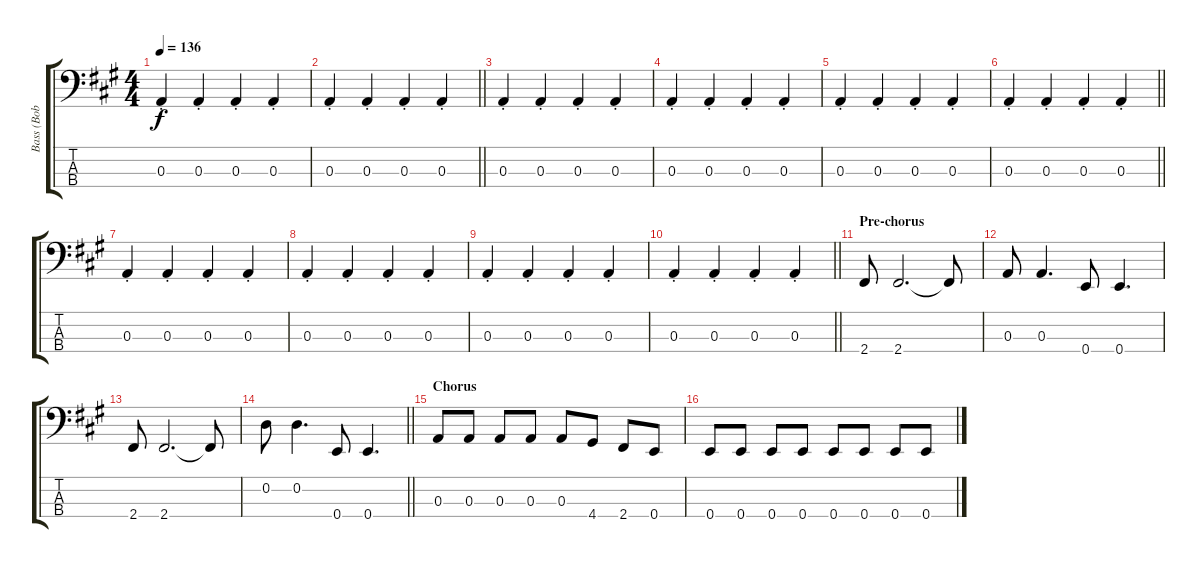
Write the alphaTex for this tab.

\track ("Bass (Bob Daisley)" "Bass (Bob ") {instrument electricbassfinger}
\staff {score tabs}
\tuning (G2 D2 A1 E1) {hide}
\ts (4 4)
\tempo 136
\clef f4
\ks a
0.3{st}.4{dy f} 0.3{st}.4 0.3{st}.4 0.3{st}.4 |
\barLineRight lightlight
0.3{st}.4 0.3{st}.4 0.3{st}.4 0.3{st}.4 |
0.3{st}.4 0.3{st}.4 0.3{st}.4 0.3{st}.4 |
0.3{st}.4 0.3{st}.4 0.3{st}.4 0.3{st}.4 |
0.3{st}.4 0.3{st}.4 0.3{st}.4 0.3{st}.4 |
\barLineRight lightlight
0.3{st}.4 0.3{st}.4 0.3{st}.4 0.3{st}.4 |
0.3{st}.4 0.3{st}.4 0.3{st}.4 0.3{st}.4 |
0.3{st}.4 0.3{st}.4 0.3{st}.4 0.3{st}.4 |
0.3{st}.4 0.3{st}.4 0.3{st}.4 0.3{st}.4 |
\barLineRight lightlight
0.3{st}.4 0.3{st}.4 0.3{st}.4 0.3{st}.4 |
\section ("" "Pre-chorus")
2.4.8 2.4.2{d} 2.4{t}.8 |
0.3.8 0.3.4{d} 0.4.8 0.4.4{d} |
2.4.8 2.4.2{d} 2.4{t}.8 |
\barLineRight lightlight
0.2.8 0.2.4{d} 0.4.8 0.4.4{d} |
\section ("" "Chorus")
0.3.8 0.3.8 0.3.8 0.3.8 0.3.8 4.4.8 2.4.8 0.4.8 |
0.4.8 0.4.8 0.4.8 0.4.8 0.4.8 0.4.8 0.4.8 0.4.8
